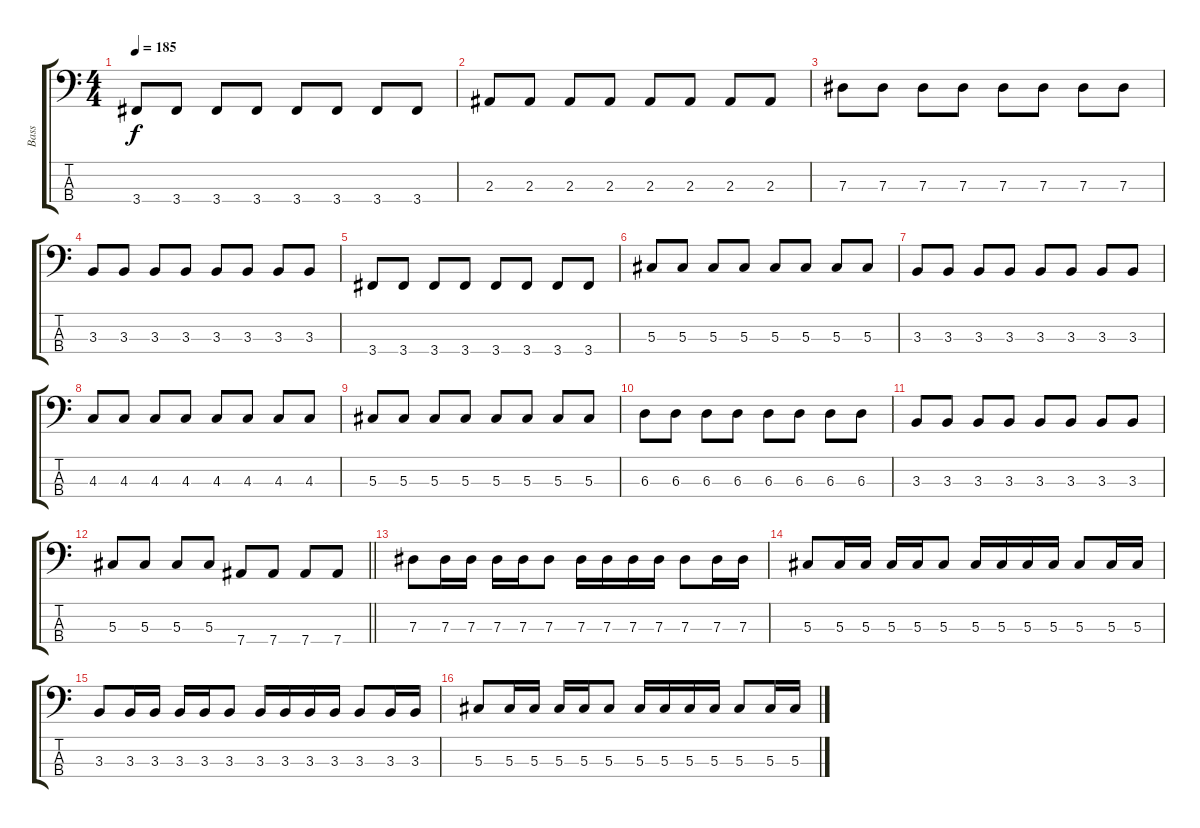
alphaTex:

\track ("Bass" "Bass") {instrument electricbassfinger}
\staff {score tabs}
\tuning (Gb2 Db2 Ab1 Eb1) {hide}
\ts (4 4)
\tempo 185
\clef f4
\ks c
3.4.8{dy f} 3.4.8 3.4.8 3.4.8 3.4.8 3.4.8 3.4.8 3.4.8 |
2.3.8 2.3.8 2.3.8 2.3.8 2.3.8 2.3.8 2.3.8 2.3.8 |
7.3.8 7.3.8 7.3.8 7.3.8 7.3.8 7.3.8 7.3.8 7.3.8 |
3.3.8 3.3.8 3.3.8 3.3.8 3.3.8 3.3.8 3.3.8 3.3.8 |
3.4.8 3.4.8 3.4.8 3.4.8 3.4.8 3.4.8 3.4.8 3.4.8 |
5.3.8 5.3.8 5.3.8 5.3.8 5.3.8 5.3.8 5.3.8 5.3.8 |
3.3.8 3.3.8 3.3.8 3.3.8 3.3.8 3.3.8 3.3.8 3.3.8 |
4.3.8 4.3.8 4.3.8 4.3.8 4.3.8 4.3.8 4.3.8 4.3.8 |
5.3.8 5.3.8 5.3.8 5.3.8 5.3.8 5.3.8 5.3.8 5.3.8 |
6.3.8 6.3.8 6.3.8 6.3.8 6.3.8 6.3.8 6.3.8 6.3.8 |
3.3.8 3.3.8 3.3.8 3.3.8 3.3.8 3.3.8 3.3.8 3.3.8 |
\barLineRight lightlight
5.3.8 5.3.8 5.3.8 5.3.8 7.4.8 7.4.8 7.4.8 7.4.8 |
\section ("" "")
7.3.8 7.3.16 7.3.16 7.3.16 7.3.16 7.3.8 7.3.16 7.3.16 7.3.16 7.3.16 7.3.8 7.3.16 7.3.16 |
5.3.8 5.3.16 5.3.16 5.3.16 5.3.16 5.3.8 5.3.16 5.3.16 5.3.16 5.3.16 5.3.8 5.3.16 5.3.16 |
3.3.8 3.3.16 3.3.16 3.3.16 3.3.16 3.3.8 3.3.16 3.3.16 3.3.16 3.3.16 3.3.8 3.3.16 3.3.16 |
5.3.8 5.3.16 5.3.16 5.3.16 5.3.16 5.3.8 5.3.16 5.3.16 5.3.16 5.3.16 5.3.8 5.3.16 5.3.16
